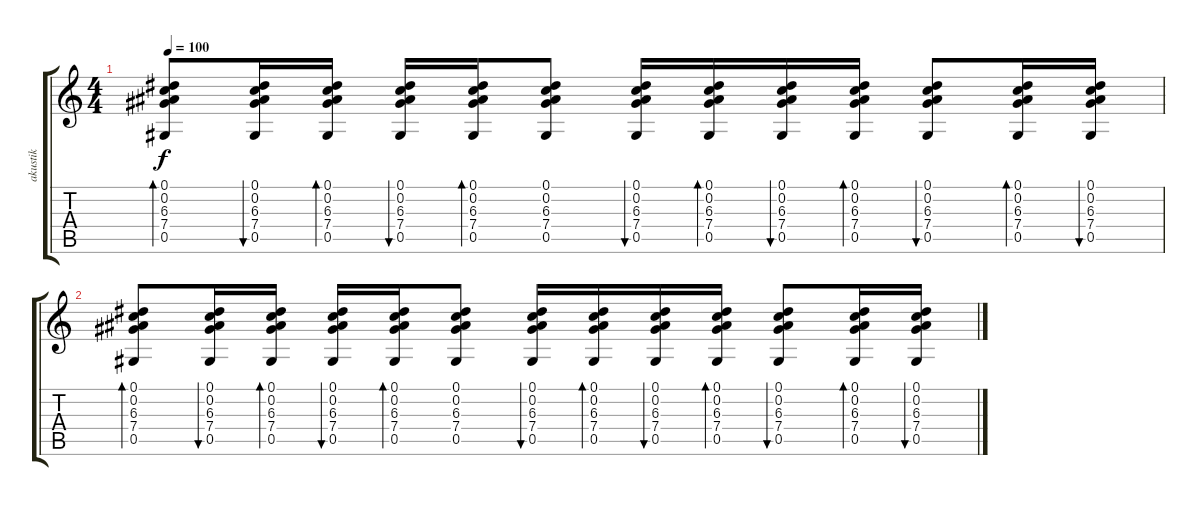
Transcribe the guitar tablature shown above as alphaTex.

\track ("akustik" "akustik") {instrument acousticguitarsteel}
\staff {score tabs}
\tuning (Eb4 Bb3 Gb3 Db3 Ab2 Eb2) {hide}
\ts (4 4)
\tempo 100
\clef g2
\ks c
(0.1 0.2 6.3 7.4 0.5).8{bd 60 dy f} (0.1 0.2 6.3 7.4 0.5).16{bu 60} (0.1 0.2 6.3 7.4 0.5).16{bd 60} (0.1 0.2 6.3 7.4 0.5).16{bu 60} (0.1 0.2 6.3 7.4 0.5).16{bd 60} (0.1 0.2 6.3 7.4 0.5).8 (0.1 0.2 6.3 7.4 0.5).16{bu 60} (0.1 0.2 6.3 7.4 0.5).16{bd 60} (0.1 0.2 6.3 7.4 0.5).16{bu 60} (0.1 0.2 6.3 7.4 0.5).16{bd 60} (0.1 0.2 6.3 7.4 0.5).8{bu 60} (0.1 0.2 6.3 7.4 0.5).16{bd 60} (0.1 0.2 6.3 7.4 0.5).16{bu 60} |
(0.1 0.2 6.3 7.4 0.5).8{bd 60} (0.1 0.2 6.3 7.4 0.5).16{bu 60} (0.1 0.2 6.3 7.4 0.5).16{bd 60} (0.1 0.2 6.3 7.4 0.5).16{bu 60} (0.1 0.2 6.3 7.4 0.5).16{bd 60} (0.1 0.2 6.3 7.4 0.5).8 (0.1 0.2 6.3 7.4 0.5).16{bu 60} (0.1 0.2 6.3 7.4 0.5).16{bd 60} (0.1 0.2 6.3 7.4 0.5).16{bu 60} (0.1 0.2 6.3 7.4 0.5).16{bd 60} (0.1 0.2 6.3 7.4 0.5).8{bu 60} (0.1 0.2 6.3 7.4 0.5).16{bd 60} (0.1 0.2 6.3 7.4 0.5).16{bu 60}
